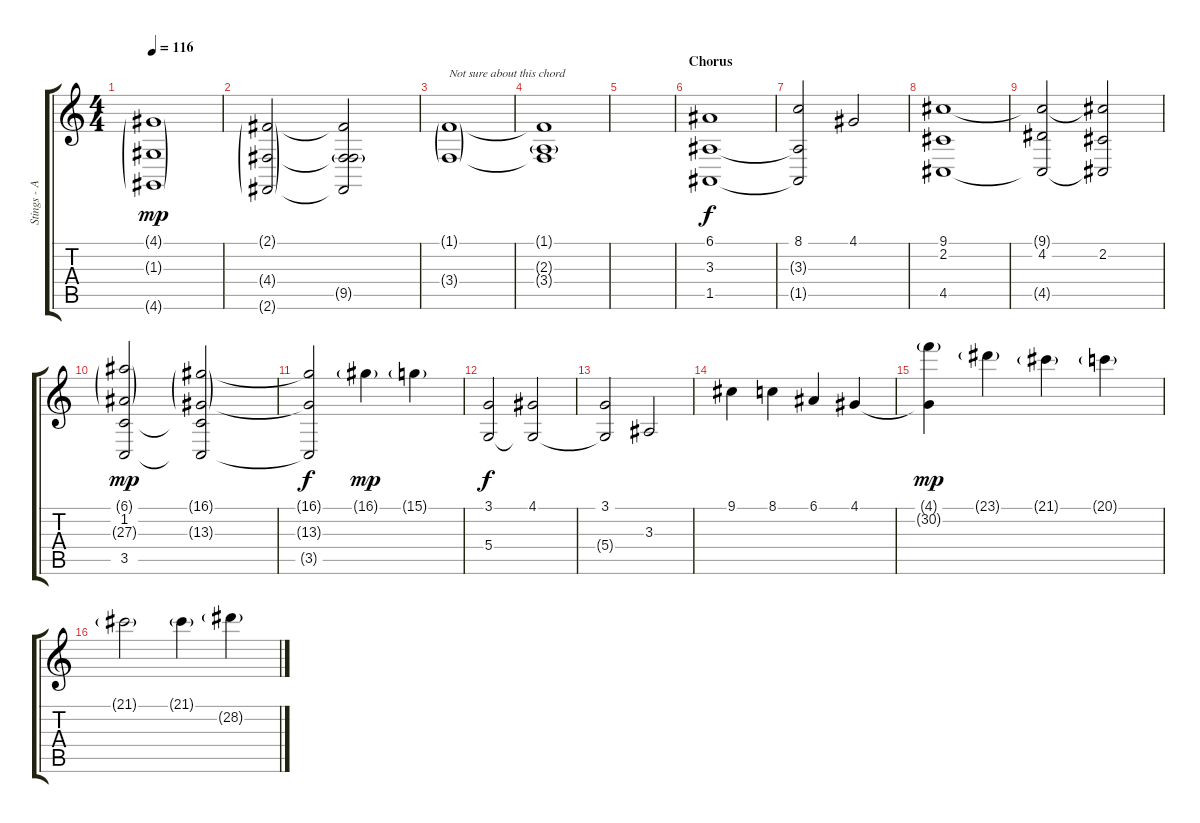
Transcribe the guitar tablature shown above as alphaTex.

\track ("Stings - Alex Staropoli" "Stings - A") {instrument stringensemble1}
\staff {score tabs}
\tuning (E4 B3 G3 D3 A2 E2) {hide}
\ts (4 4)
\tempo 116
\clef g2
\ks c
(4.1{g} 1.3{g} 4.6{g}).1{dy mp instrument choiraahs} |
(2.1{g} 4.4{g} 2.6{g}).2 (2.1{t} 4.4{t} 9.5{g} 2.6{t}).2 |
(1.1{g} 3.4{g}).1{txt "Not sure about this chord"} |
(1.1{t} 2.3{g} 3.4{t}).1 |
|
\section ("" "Chorus")
(6.1 3.3 1.5).1{dy f instrument stringensemble1} |
(8.1 3.3{t} 1.5{t}).2 4.1.2 |
(9.1 2.2 4.5).1 |
(9.1{t} 4.2 4.5{t}).2 (9.1{t} 2.2 4.5{t}).2 |
(6.1{g} 1.2 27.3{g} 3.5).2{dy mp} (16.1{g} 1.2{t} 13.3{g} 3.5{t}).2 |
(16.1{t} 13.3{t} 3.5{t}).2{dy f} 16.1{g}.4{dy mp} 15.1{g}.4 |
(3.1 5.4).2{dy f} (4.1 5.4{t}).2 |
(3.1 5.4{t}).2 3.3.2 |
9.1.4{volume 4} 8.1.4 6.1.4 4.1.4 |
(4.1{t} 30.2{g}).4{dy mp} 23.1{g}.4 21.1{g}.4 20.1{g}.4 |
21.1{g}.2 21.1{g}.4 28.2{g}.4
